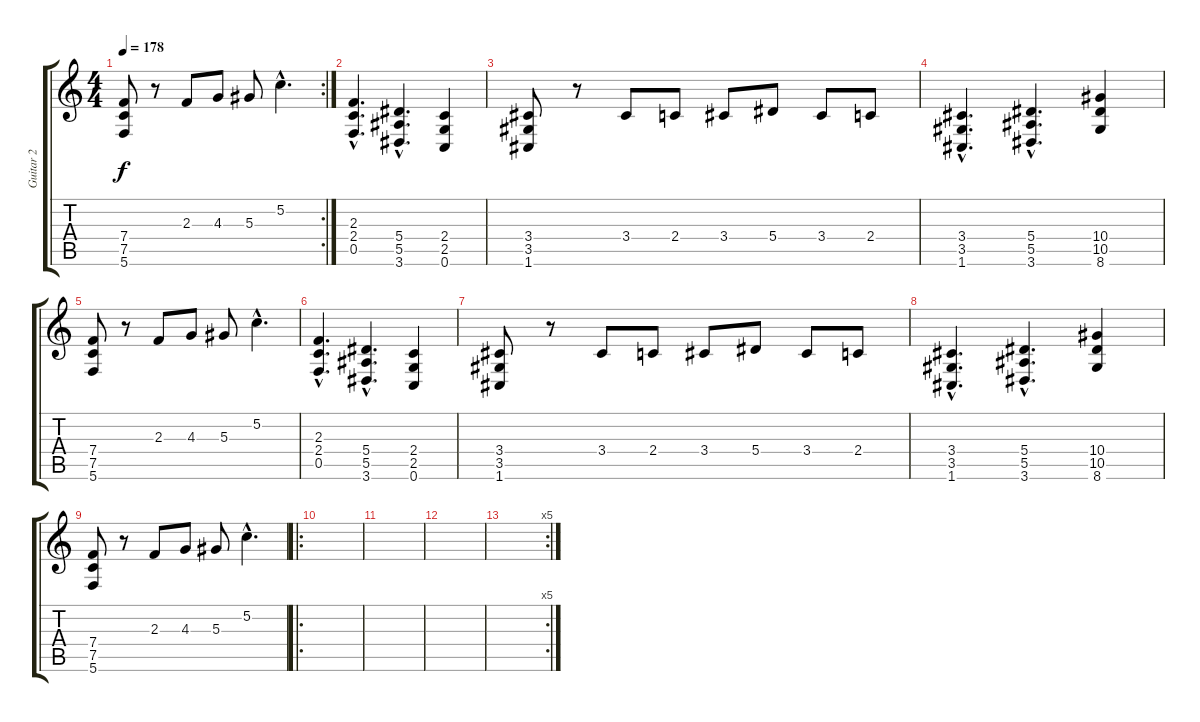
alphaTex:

\track ("Guitar 2" "Guitar 2") {instrument distortionguitar}
\staff {score tabs}
\tuning (C4 G3 Eb3 Bb2 F2 C2) {hide}
\rc 2
\ts (4 4)
\tempo 178
\clef g2
\ks c
(7.4 7.5 5.6).8{dy f} r.8 2.3.8 4.3.8 5.3.8 5.2{hac}.4{d} |
(2.3{hac} 2.4{hac} 0.5{hac}).4{d} (5.4{hac} 5.5{hac} 3.6{hac}).4{d} (2.4 2.5 0.6).4 |
(3.4 3.5 1.6).8 r.8 3.4.8 2.4.8 3.4.8 5.4.8 3.4.8 2.4.8 |
(3.4{hac} 3.5{hac} 1.6{hac}).4{d} (5.4{hac} 5.5{hac} 3.6{hac}).4{d} (10.4 10.5 8.6).4 |
(7.4 7.5 5.6).8 r.8 2.3.8 4.3.8 5.3.8 5.2{hac}.4{d} |
(2.3{hac} 2.4{hac} 0.5{hac}).4{d} (5.4{hac} 5.5{hac} 3.6{hac}).4{d} (2.4 2.5 0.6).4 |
(3.4 3.5 1.6).8 r.8 3.4.8 2.4.8 3.4.8 5.4.8 3.4.8 2.4.8 |
(3.4{hac} 3.5{hac} 1.6{hac}).4{d} (5.4{hac} 5.5{hac} 3.6{hac}).4{d} (10.4 10.5 8.6).4 |
(7.4 7.5 5.6).8 r.8 2.3.8 4.3.8 5.3.8 5.2{hac}.4{d} |
\ro
|
|
|
\rc 5
